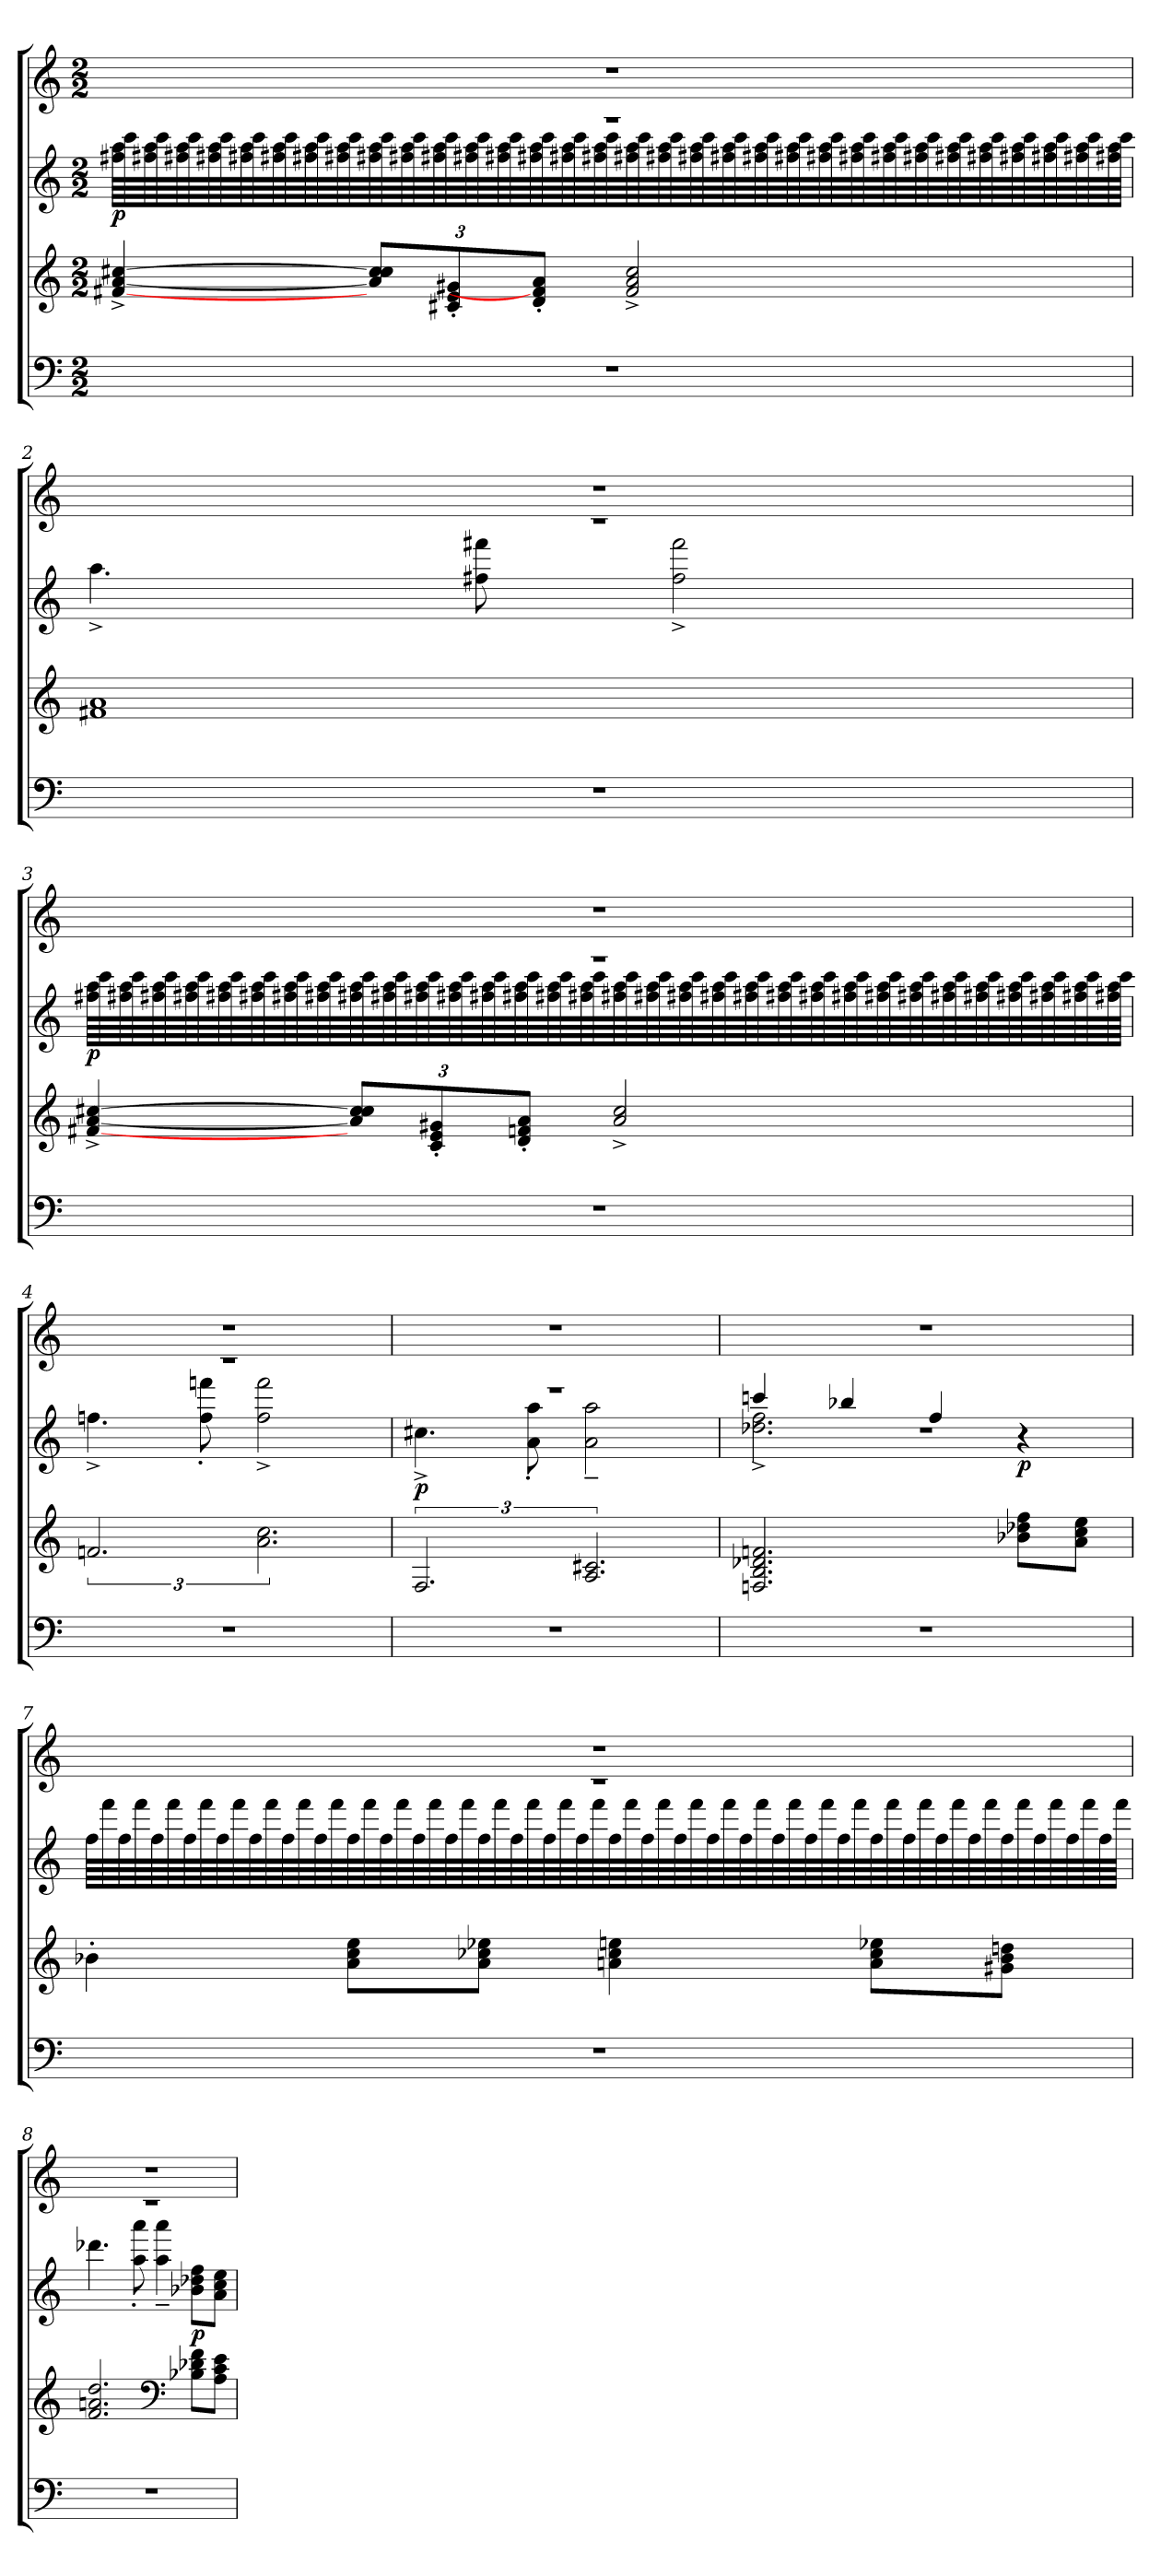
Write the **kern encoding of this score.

**kern	**kern	**kern	**dynam	**kern
*part3	*part2	*part2	*part2	*part1
*staff4	*staff3	*staff2	*staff2/3	*staff1
*clefF4	*clefG2	*clefG2	*	*clefG2
*k[]	*k[]	*k[]	*	*k[]
*M2/2	*M2/2	*M2/2	*	*M2/2
=1	=1	=1	=1	=1
*	*	*^	*	*
!	!	!	!	!LO:DY:b	!
*	*	*tremolo	*	*	*
1r	[4f#X/^ [4a/^ [4cc#X/^	1r	64ff#X 64aaLLLL	p	1r
.	.	.	64ccc	.	.
.	.	.	64ff#X 64aa	.	.
.	.	.	64ccc	.	.
.	.	.	64ff#X 64aa	.	.
.	.	.	64ccc	.	.
.	.	.	64ff#X 64aa	.	.
.	.	.	64ccc	.	.
.	.	.	64ff#X 64aa	.	.
.	.	.	64ccc	.	.
.	.	.	64ff#X 64aa	.	.
.	.	.	64ccc	.	.
.	.	.	64ff#X 64aa	.	.
.	.	.	64ccc	.	.
.	.	.	64ff#X 64aa	.	.
.	.	.	64ccc	.	.
.	12a/] 12cc#/] 12cc#/L	.	64ff#X 64aa	.	.
.	.	.	64ccc	.	.
.	.	.	64ff#X 64aa	.	.
.	.	.	64ccc	.	.
.	.	.	64ff#X 64aa	.	.
.	.	.	64ccc	.	.
.	12c#X/' 12e/' 12g#X/'	.	.	.	.
.	.	.	64ff#X 64aa	.	.
.	.	.	64ccc	.	.
.	.	.	64ff#X 64aa	.	.
.	.	.	64ccc	.	.
.	.	.	64ff#X 64aa	.	.
.	12d/<' 12f#/]<' 12a/<'J	.	.	.	.
.	.	.	64ccc	.	.
.	.	.	64ff#X 64aa	.	.
.	.	.	64ccc	.	.
.	.	.	64ff#X 64aa	.	.
.	.	.	64ccc	.	.
.	2f#/^ 2a/^ 2cc#/^	.	64ff#X 64aa	.	.
.	.	.	64ccc	.	.
.	.	.	64ff#X 64aa	.	.
.	.	.	64ccc	.	.
.	.	.	64ff#X 64aa	.	.
.	.	.	64ccc	.	.
.	.	.	64ff#X 64aa	.	.
.	.	.	64ccc	.	.
.	.	.	64ff#X 64aa	.	.
.	.	.	64ccc	.	.
.	.	.	64ff#X 64aa	.	.
.	.	.	64ccc	.	.
.	.	.	64ff#X 64aa	.	.
.	.	.	64ccc	.	.
.	.	.	64ff#X 64aa	.	.
.	.	.	64ccc	.	.
.	.	.	64ff#X 64aa	.	.
.	.	.	64ccc	.	.
.	.	.	64ff#X 64aa	.	.
.	.	.	64ccc	.	.
.	.	.	64ff#X 64aa	.	.
.	.	.	64ccc	.	.
.	.	.	64ff#X 64aa	.	.
.	.	.	64ccc	.	.
.	.	.	64ff#X 64aa	.	.
.	.	.	64ccc	.	.
.	.	.	64ff#X 64aa	.	.
.	.	.	64ccc	.	.
.	.	.	64ff#X 64aa	.	.
.	.	.	64ccc	.	.
.	.	.	64ff#X 64aa	.	.
.	.	.	64cccJJJJ	.	.
*	*	*Xtremolo	*	*	*
=2	=2	=2	=2	=2	=2
1r	1f#X 1a	1r	4.aa^\	.	1r
.	.	.	.	.	.
.	.	.	.	.	.
.	.	.	.	.	.
.	.	.	.	.	.
.	.	.	.	.	.
.	.	.	.	.	.
.	.	.	.	.	.
.	.	.	.	.	.
.	.	.	.	.	.
.	.	.	.	.	.
.	.	.	.	.	.
.	.	.	.	.	.
.	.	.	.	.	.
.	.	.	.	.	.
.	.	.	.	.	.
.	.	.	.	.	.
.	.	.	.	.	.
.	.	.	.	.	.
.	.	.	.	.	.
.	.	.	.	.	.
.	.	.	.	.	.
.	.	.	.	.	.
.	.	.	.	.	.
.	.	.	8ff#X\ 8fff#X\	.	.
.	.	.	.	.	.
.	.	.	.	.	.
.	.	.	.	.	.
.	.	.	.	.	.
.	.	.	.	.	.
.	.	.	.	.	.
.	.	.	.	.	.
.	.	.	2ff#\^ 2fff#\^	.	.
=3	=3	=3	=3	=3	=3
!	!	!	!	!LO:DY:b	!
*	*	*tremolo	*	*	*
1r	[4f#X/^ [4a/^ [4cc#X/^	1r	64ff#X 64aaLLLL	p	1r
.	.	.	64ccc	.	.
.	.	.	64ff#X 64aa	.	.
.	.	.	64ccc	.	.
.	.	.	64ff#X 64aa	.	.
.	.	.	64ccc	.	.
.	.	.	64ff#X 64aa	.	.
.	.	.	64ccc	.	.
.	.	.	64ff#X 64aa	.	.
.	.	.	64ccc	.	.
.	.	.	64ff#X 64aa	.	.
.	.	.	64ccc	.	.
.	.	.	64ff#X 64aa	.	.
.	.	.	64ccc	.	.
.	.	.	64ff#X 64aa	.	.
.	.	.	64ccc	.	.
.	12a/] 12cc#/] 12cc#/L	.	64ff#X 64aa	.	.
.	.	.	64ccc	.	.
.	.	.	64ff#X 64aa	.	.
.	.	.	64ccc	.	.
.	.	.	64ff#X 64aa	.	.
.	.	.	64ccc	.	.
.	12c/' 12e/' 12g#X/'	.	.	.	.
.	.	.	64ff#X 64aa	.	.
.	.	.	64ccc	.	.
.	.	.	64ff#X 64aa	.	.
.	.	.	64ccc	.	.
.	.	.	64ff#X 64aa	.	.
.	12d/' 12fn/' 12a/'J	.	.	.	.
.	.	.	64ccc	.	.
.	.	.	64ff#X 64aa	.	.
.	.	.	64ccc	.	.
.	.	.	64ff#X 64aa	.	.
.	.	.	64ccc	.	.
.	2a/^ 2cc#/^	.	64ff#X 64aa	.	.
.	.	.	64ccc	.	.
.	.	.	64ff#X 64aa	.	.
.	.	.	64ccc	.	.
.	.	.	64ff#X 64aa	.	.
.	.	.	64ccc	.	.
.	.	.	64ff#X 64aa	.	.
.	.	.	64ccc	.	.
.	.	.	64ff#X 64aa	.	.
.	.	.	64ccc	.	.
.	.	.	64ff#X 64aa	.	.
.	.	.	64ccc	.	.
.	.	.	64ff#X 64aa	.	.
.	.	.	64ccc	.	.
.	.	.	64ff#X 64aa	.	.
.	.	.	64ccc	.	.
.	.	.	64ff#X 64aa	.	.
.	.	.	64ccc	.	.
.	.	.	64ff#X 64aa	.	.
.	.	.	64ccc	.	.
.	.	.	64ff#X 64aa	.	.
.	.	.	64ccc	.	.
.	.	.	64ff#X 64aa	.	.
.	.	.	64ccc	.	.
.	.	.	64ff#X 64aa	.	.
.	.	.	64ccc	.	.
.	.	.	64ff#X 64aa	.	.
.	.	.	64ccc	.	.
.	.	.	64ff#X 64aa	.	.
.	.	.	64ccc	.	.
.	.	.	64ff#X 64aa	.	.
.	.	.	64cccJJJJ	.	.
*	*	*Xtremolo	*	*	*
=4	=4	=4	=4	=4	=4
1r	3.fn	1r	4.ffn^\	.	1r
.	.	.	.	.	.
.	.	.	.	.	.
.	.	.	.	.	.
.	.	.	.	.	.
.	.	.	.	.	.
.	.	.	.	.	.
.	.	.	.	.	.
.	.	.	.	.	.
.	.	.	.	.	.
.	.	.	.	.	.
.	.	.	.	.	.
.	.	.	.	.	.
.	.	.	.	.	.
.	.	.	.	.	.
.	.	.	.	.	.
.	.	.	.	.	.
.	.	.	.	.	.
.	.	.	.	.	.
.	.	.	.	.	.
.	.	.	.	.	.
.	.	.	.	.	.
.	.	.	.	.	.
.	.	.	.	.	.
.	.	.	8ff\' 8fffn\'	.	.
.	.	.	.	.	.
.	.	.	.	.	.
.	.	.	.	.	.
.	.	.	.	.	.
.	.	.	.	.	.
.	.	.	.	.	.
.	.	.	.	.	.
.	3.a 3.cc	.	2ff\^ 2fff\^	.	.
=5	=5	=5	=5	=5	=5
!	!	!	!	!LO:DY:b	!
1r	3.F	1r	4.cc#X^\	p	1r
.	.	.	8a\' 8aa\'	.	.
.	3.A 3.c#X	.	2a\<~ 2aa\<~	.	.
=6	=6	=6	=6	=6	=6
*	*	*	*^	*	*
1r	2.Fn/ 2.B/ 2.d-X/ 2.fn/	1r	4cccn^/	2.dd-X\ 2.ff\	.	1r
.	.	.	4bb-X/	.	.	.
.	.	.	4ff/	.	.	.
!	!	!	!	!	!LO:DY:b	!
.	8b-X\ 8dd-X\ 8ff\L	.	4r	4r	p	.
.	8a\ 8cc\ 8ee\J	.	.	.	.	.
*	*	*	*v	*v	*	*
=7	=7	=7	=7	=7	=7
*	*	*tremolo	*	*	*
1r	4b-X'\	1r	64ffLLLL	.	1r
.	.	.	64fff	.	.
.	.	.	64ff	.	.
.	.	.	64fff	.	.
.	.	.	64ff	.	.
.	.	.	64fff	.	.
.	.	.	64ff	.	.
.	.	.	64fff	.	.
.	.	.	64ff	.	.
.	.	.	64fff	.	.
.	.	.	64ff	.	.
.	.	.	64fff	.	.
.	.	.	64ff	.	.
.	.	.	64fff	.	.
.	.	.	64ff	.	.
.	.	.	64fff	.	.
.	8a\ 8cc\ 8ee\L	.	64ff	.	.
.	.	.	64fff	.	.
.	.	.	64ff	.	.
.	.	.	64fff	.	.
.	.	.	64ff	.	.
.	.	.	64fff	.	.
.	.	.	64ff	.	.
.	.	.	64fff	.	.
.	8a\ 8cc-X\ 8ee-X\J	.	64ff	.	.
.	.	.	64fff	.	.
.	.	.	64ff	.	.
.	.	.	64fff	.	.
.	.	.	64ff	.	.
.	.	.	64fff	.	.
.	.	.	64ff	.	.
.	.	.	64fff	.	.
.	4an\ 4cc-\ 4een\	.	64ff	.	.
.	.	.	64fff	.	.
.	.	.	64ff	.	.
.	.	.	64fff	.	.
.	.	.	64ff	.	.
.	.	.	64fff	.	.
.	.	.	64ff	.	.
.	.	.	64fff	.	.
.	.	.	64ff	.	.
.	.	.	64fff	.	.
.	.	.	64ff	.	.
.	.	.	64fff	.	.
.	.	.	64ff	.	.
.	.	.	64fff	.	.
.	.	.	64ff	.	.
.	.	.	64fff	.	.
.	8a\ 8cc-\ 8ee-X\L	.	64ff	.	.
.	.	.	64fff	.	.
.	.	.	64ff	.	.
.	.	.	64fff	.	.
.	.	.	64ff	.	.
.	.	.	64fff	.	.
.	.	.	64ff	.	.
.	.	.	64fff	.	.
.	8g#X\ 8b-\ 8ddn\J	.	64ff	.	.
.	.	.	64fff	.	.
.	.	.	64ff	.	.
.	.	.	64fff	.	.
.	.	.	64ff	.	.
.	.	.	64fff	.	.
.	.	.	64ff	.	.
.	.	.	64fffJJJJ	.	.
*	*	*Xtremolo	*	*	*
=8	=8	=8	=8	=8	=8
1r	2.f/ 2.an/ 2.dd/	1r	4.ddd-X\	.	1r
.	.	.	.	.	.
.	.	.	.	.	.
.	.	.	.	.	.
.	.	.	.	.	.
.	.	.	.	.	.
.	.	.	.	.	.
.	.	.	.	.	.
.	.	.	.	.	.
.	.	.	.	.	.
.	.	.	.	.	.
.	.	.	.	.	.
.	.	.	.	.	.
.	.	.	.	.	.
.	.	.	.	.	.
.	.	.	.	.	.
.	.	.	.	.	.
.	.	.	.	.	.
.	.	.	.	.	.
.	.	.	.	.	.
.	.	.	.	.	.
.	.	.	.	.	.
.	.	.	.	.	.
.	.	.	.	.	.
.	.	.	8aa\' 8aaa\'	.	.
.	.	.	.	.	.
.	.	.	.	.	.
.	.	.	.	.	.
.	.	.	.	.	.
.	.	.	.	.	.
.	.	.	.	.	.
.	.	.	.	.	.
.	.	.	4aa\~ 4aaa\~	.	.
*	*clefF4	*	*	*	*
!	!	!	!	!LO:DY:b	!
.	8B-X\ 8d-X\ 8f\L	.	8b-X\ 8dd-X\ 8ff\L	p	.
.	8A\ 8c\ 8e\J	.	8a\ 8cc\ 8ee\J	.	.
*	*	*v	*v	*	*
=	=	=	=	=
*-	*-	*-	*-	*-
